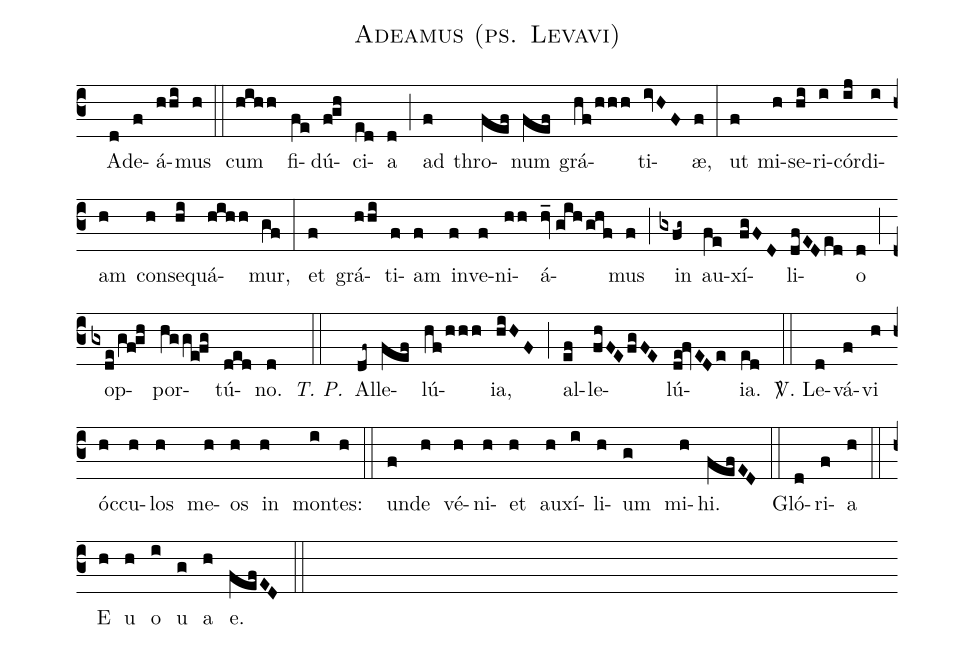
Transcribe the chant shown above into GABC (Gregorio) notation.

name:Adeamus (ps. Levavi);
mode:V;
office-part:Introitus;
%%
(c3) () A(d)de(f)á(hhi)mus(h) (::) cum(hihh) fi(fe)dú(f!gh)ci(ed)a(d) (;) ad(f) thro(fef)num(fef) grá(hf/hhh)ti(ivHF)æ,(f) (:) ut(f) mi(h)se(hi)ri(i)cór(ij)di(i)am(h) con(h)se(hi)quá(hihh)mur,(gf) (:) et(f) grá(hhi)ti(f)am(f) in(f)ve(f)ni(hh)á(hv_//gih/ghf)mus(f) (;) in(gxfg~) au(fe)xí(fgFD)li(dfED/ed)o(d) (;) op(gxde/gf!gh)por(hgge!fg)tú(ded)no.(d) <i>T. P.</i>(::) Al(df~)le(fef)lú(hf/hhh)ia,(hiHF) (;) al(ef)le(fhFE/fgFE)lú(de!fvEDe)ia.(ed) (::) <sp>V/</sp>. Le(d)vá(f)vi(h) óc(h)cu(h)los(h) me(h)os(h) in(h) mon(i)tes:(h) (::) un(f)de(h) vé(h)ni(h)et(h) au(h)xí(i)li(h)um(g) mi(h)hi.(fefED) (::) Gló(d)ri(f)a(h) (::) E(h) u(h) o(i) u(g) a(h) e.(fefED) (::)
